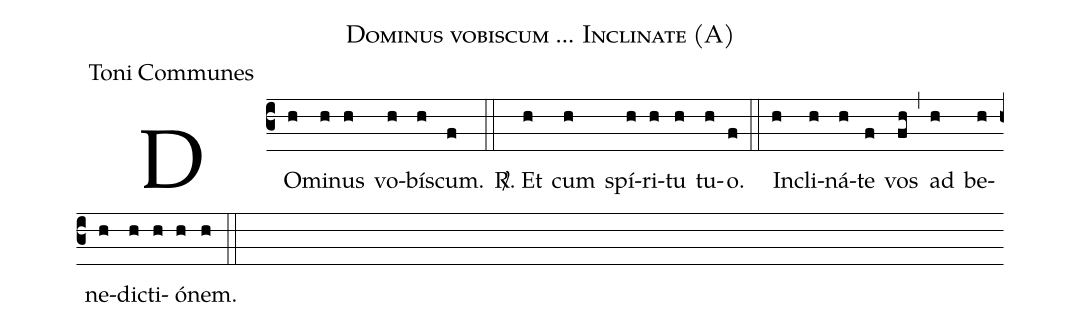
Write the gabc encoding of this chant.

name:Dominus vobiscum ... Inclinate (A);
office-part:Toni Communes;
%%
(c3) DO(h)mi(h)nus(h) vo(h)bís(h)cum.(f) (::)
<sp>R/</sp>. Et(h) cum(h) spí(h)ri(h)tu(h) tu(h)o.(f) (::)
In(h)cli(h)ná(h)te(f) vos(fh) (,) ad(h) be(h)ne(h)di(h)cti(h)ó(h)nem.(h) (::)
